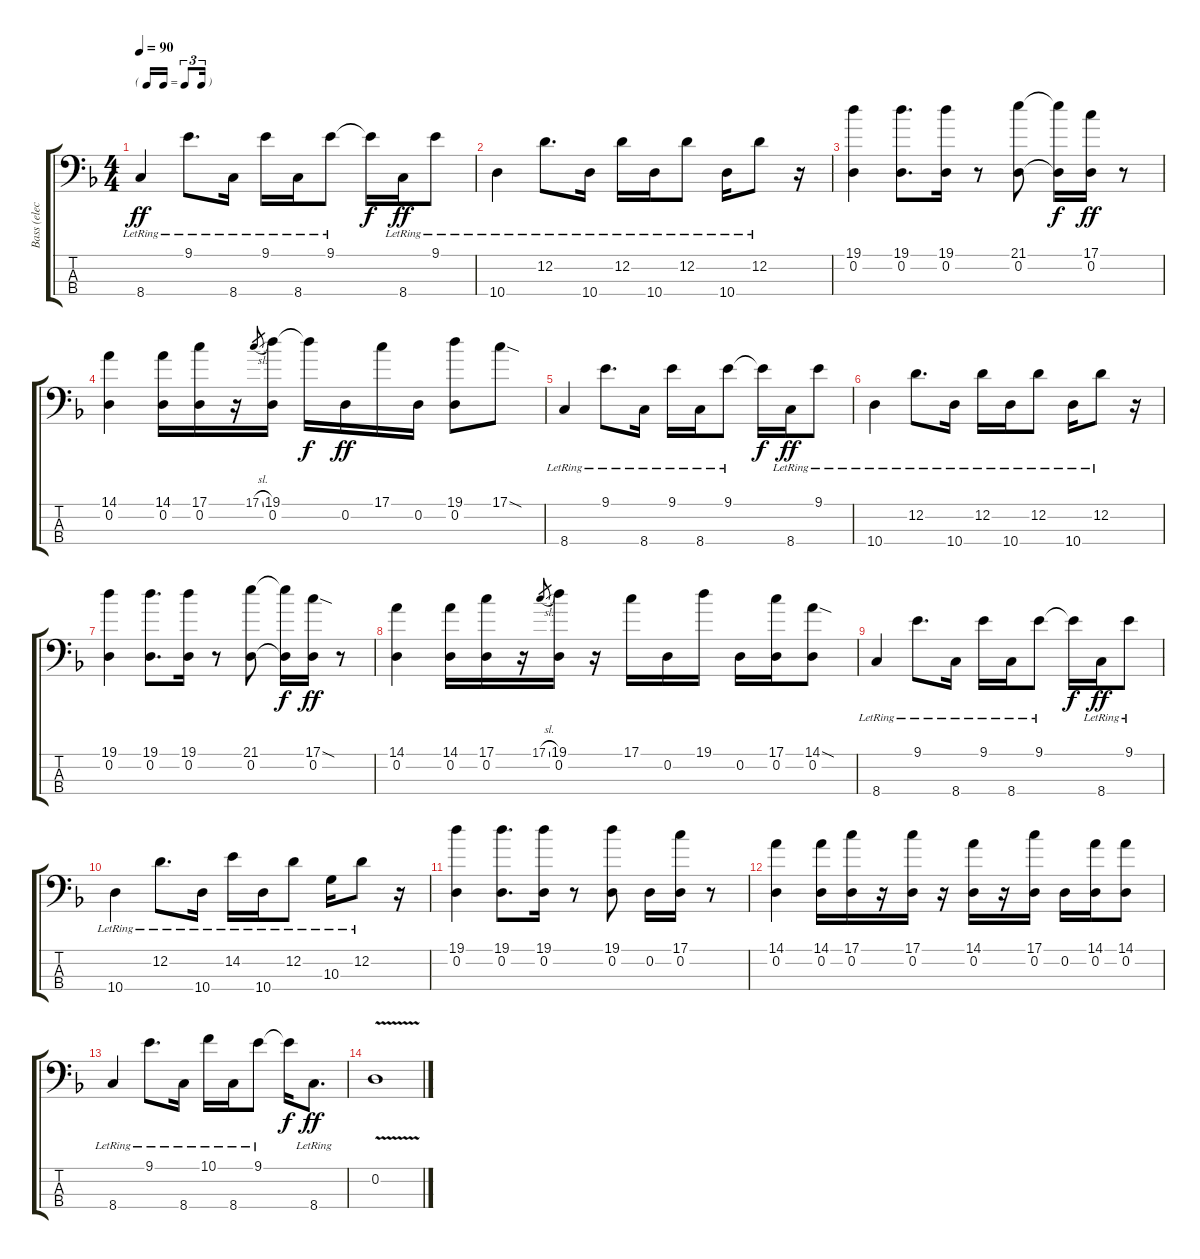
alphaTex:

\track ("Bass (elec.)" "Bass (elec") {instrument electricbassfinger}
\staff {score tabs}
\tuning (G2 D2 A1 E1) {hide}
\ts (4 4)
\tf triplet16th
\tempo 90
\clef f4
\ks f
8.4{lr}.4{dy ff} 9.1{lr}.8{d} 8.4{lr}.16 9.1{lr}.16 8.4{lr}.16 9.1{lr}.8 9.1{t}.16{dy f} 8.4{lr}.16{dy ff} 9.1{lr}.8 |
10.4{lr}.4 12.2{lr}.8{d} 10.4{lr}.16 12.2{lr}.16 10.4{lr}.16 12.2{lr}.8 10.4{lr}.16 12.2{lr}.8 r.16 |
(19.1 0.2).4 (19.1 0.2).8{d} (19.1 0.2).16 r.8 (21.1 0.2).8 (21.1{t} 0.2{t}).16{dy f} (17.1 0.2).16{dy ff} r.8 |
(14.1 0.2).4 (14.1 0.2).16 (17.1 0.2).16 r.16 17.1{sl}.8{gr} (19.1 0.2).16 19.1{t}.16{dy f} 0.2.16{dy ff} 17.1.16 0.2.16 (19.1 0.2).8 17.1{sod}.8 |
8.4{lr}.4 9.1{lr}.8{d} 8.4{lr}.16 9.1{lr}.16 8.4{lr}.16 9.1{lr}.8 9.1{t}.16{dy f} 8.4{lr}.16{dy ff} 9.1{lr}.8 |
10.4{lr}.4 12.2{lr}.8{d} 10.4{lr}.16 12.2{lr}.16 10.4{lr}.16 12.2{lr}.8 10.4{lr}.16 12.2{lr}.8 r.16 |
(19.1 0.2).4 (19.1 0.2).8{d} (19.1 0.2).16 r.8 (21.1 0.2).8 (21.1{t} 0.2{t}).16{dy f} (17.1{sod} 0.2).16{dy ff} r.8 |
(14.1 0.2).4 (14.1 0.2).16 (17.1 0.2).16 r.16 17.1{sl}.8{gr} (19.1 0.2).16 r.16 17.1.16 0.2.16 19.1.16 0.2.16 (17.1 0.2).16 (14.1{sod} 0.2).8 |
8.4{lr}.4 9.1{lr}.8{d} 8.4{lr}.16 9.1{lr}.16 8.4{lr}.16 9.1{lr}.8 9.1{t}.16{dy f} 8.4{lr}.16{dy ff} 9.1{lr}.8 |
10.4{lr}.4 12.2{lr}.8{d} 10.4{lr}.16 14.2{lr}.16 10.4{lr}.16 12.2{lr}.8 10.3{lr}.16 12.2{lr}.8 r.16 |
(19.1 0.2).4 (19.1 0.2).8{d} (19.1 0.2).16 r.8 (19.1 0.2).8 0.2.16 (17.1 0.2).16 r.8 |
(14.1 0.2).4 (14.1 0.2).16 (17.1 0.2).16 r.16 (17.1 0.2).16 r.16 (14.1 0.2).16 r.16 (17.1 0.2).16 0.2.16 (14.1 0.2).16 (14.1 0.2).8 |
8.4{lr}.4 9.1{lr}.8{d} 8.4{lr}.16 10.1{lr}.16 8.4{lr}.16 9.1{lr}.8 9.1{t}.16{dy f} 8.4{lr}.8{d dy ff} |
0.2{v}.1
